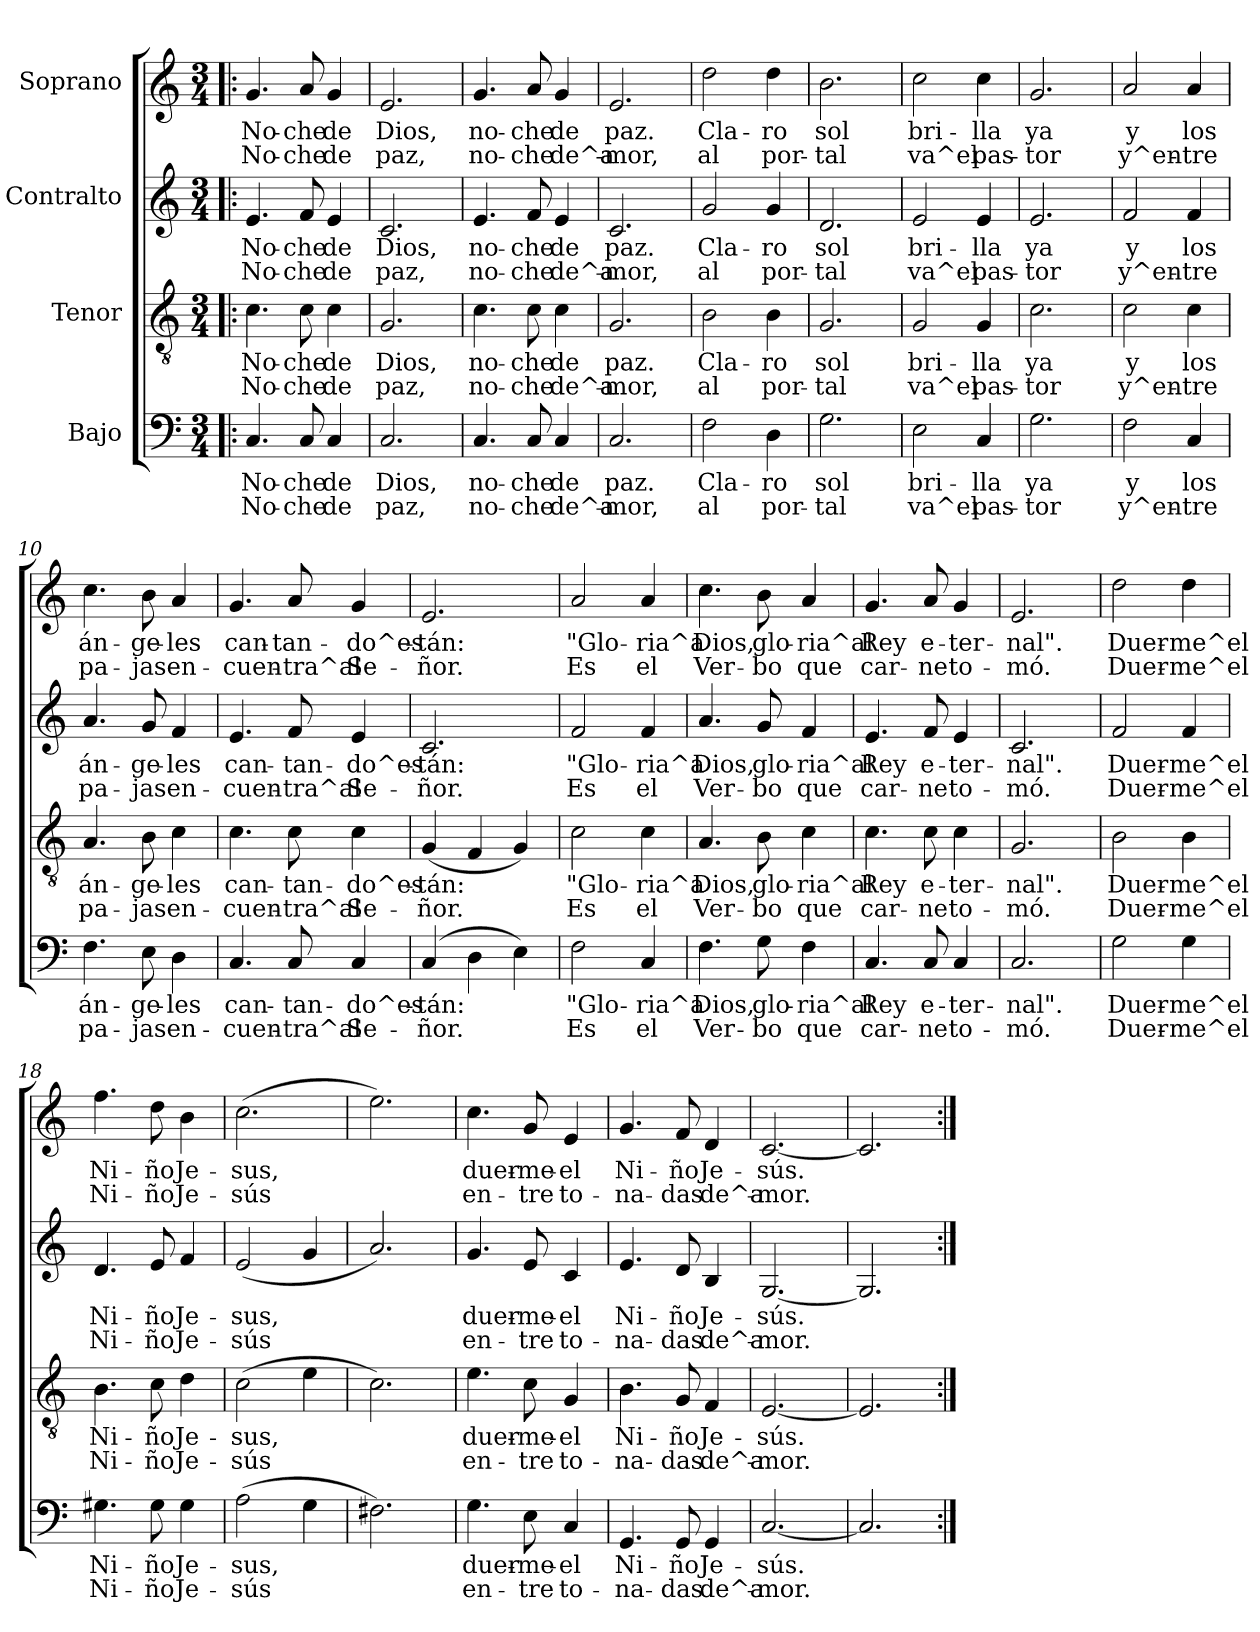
**kern	**text	**text	**kern	**text	**text	**kern	**text	**text	**kern	**text	**text
*part4	*part4	*part4	*part3	*part3	*part3	*part2	*part2	*part2	*part1	*part1	*part1
*staff4	*staff4	*staff4	*staff3	*staff3	*staff3	*staff2	*staff2	*staff2	*staff1	*staff1	*staff1
*I"Bajo	*	*	*I"Tenor	*	*	*I"Contralto	*	*	*I"Soprano	*	*
*clefF4	*	*	*clefGv2	*	*	*clefG2	*	*	*clefG2	*	*
*k[]	*	*	*k[]	*	*	*k[]	*	*	*k[]	*	*
*C:	*	*	*C:	*	*	*C:	*	*	*C:	*	*
*M3/4	*	*	*M3/4	*	*	*M3/4	*	*	*M3/4	*	*
=1!|:	=1!|:	=1!|:	=1!|:	=1!|:	=1!|:	=1!|:	=1!|:	=1!|:	=1!|:	=1!|:	=1!|:
!	!LO:LY:b	!LO:LY:b	!	!LO:LY:b	!LO:LY:b	!	!LO:LY:b	!LO:LY:b	!	!LO:LY:b	!LO:LY:b
4.C/	No-	No-	4.c\	No-	No-	4.e/	No-	No-	4.g/	No-	No-
!	!LO:LY:b	!LO:LY:b	!	!LO:LY:b	!LO:LY:b	!	!LO:LY:b	!LO:LY:b	!	!LO:LY:b	!LO:LY:b
8C/	-che	-che	8c\	-che	-che	8f/	-che	-che	8a/	-che	-che
!	!LO:LY:b	!LO:LY:b	!	!LO:LY:b	!LO:LY:b	!	!LO:LY:b	!LO:LY:b	!	!LO:LY:b	!LO:LY:b
4C/	de	de	4c\	de	de	4e/	de	de	4g/	de	de
=2	=2	=2	=2	=2	=2	=2	=2	=2	=2	=2	=2
!	!LO:LY:b	!LO:LY:b	!	!LO:LY:b	!LO:LY:b	!	!LO:LY:b	!LO:LY:b	!	!LO:LY:b	!LO:LY:b
2.C/	Dios,	paz,	2.G/	Dios,	paz,	2.c/	Dios,	paz,	2.e/	Dios,	paz,
=3	=3	=3	=3	=3	=3	=3	=3	=3	=3	=3	=3
!	!LO:LY:b	!LO:LY:b	!	!LO:LY:b	!LO:LY:b	!	!LO:LY:b	!LO:LY:b	!	!LO:LY:b	!LO:LY:b
4.C/	no-	no-	4.c\	no-	no-	4.e/	no-	no-	4.g/	no-	no-
!	!LO:LY:b	!LO:LY:b	!	!LO:LY:b	!LO:LY:b	!	!LO:LY:b	!LO:LY:b	!	!LO:LY:b	!LO:LY:b
8C/	-che	-che	8c\	-che	-che	8f/	-che	-che	8a/	-che	-che
!	!LO:LY:b	!LO:LY:b	!	!LO:LY:b	!LO:LY:b	!	!LO:LY:b	!LO:LY:b	!	!LO:LY:b	!LO:LY:b
4C/	de	de^a-	4c\	de	de^a-	4e/	de	de^a-	4g/	de	de^a-
=4	=4	=4	=4	=4	=4	=4	=4	=4	=4	=4	=4
!	!LO:LY:b	!LO:LY:b	!	!LO:LY:b	!LO:LY:b	!	!LO:LY:b	!LO:LY:b	!	!LO:LY:b	!LO:LY:b
2.C/	paz.	-mor,	2.G/	paz.	-mor,	2.c/	paz.	-mor,	2.e/	paz.	-mor,
=5	=5	=5	=5	=5	=5	=5	=5	=5	=5	=5	=5
!	!LO:LY:b	!LO:LY:b	!	!LO:LY:b	!LO:LY:b	!	!LO:LY:b	!LO:LY:b	!	!LO:LY:b	!LO:LY:b
2F\	Cla-	al	2B\	Cla-	al	2g/	Cla-	al	2dd\	Cla-	al
!	!LO:LY:b	!LO:LY:b	!	!LO:LY:b	!LO:LY:b	!	!LO:LY:b	!LO:LY:b	!	!LO:LY:b	!LO:LY:b
4D\	-ro	por-	4B\	-ro	por-	4g/	-ro	por-	4dd\	-ro	por-
=6	=6	=6	=6	=6	=6	=6	=6	=6	=6	=6	=6
!	!LO:LY:b	!LO:LY:b	!	!LO:LY:b	!LO:LY:b	!	!LO:LY:b	!LO:LY:b	!	!LO:LY:b	!LO:LY:b
2.G\	sol	-tal	2.G/	sol	-tal	2.d/	sol	-tal	2.b\	sol	-tal
=7	=7	=7	=7	=7	=7	=7	=7	=7	=7	=7	=7
!	!LO:LY:b	!LO:LY:b	!	!LO:LY:b	!LO:LY:b	!	!LO:LY:b	!LO:LY:b	!	!LO:LY:b	!LO:LY:b
2E\	bri-	va^el	2G/	bri-	va^el	2e/	bri-	va^el	2cc\	bri-	va^el
!	!LO:LY:b	!LO:LY:b	!	!LO:LY:b	!LO:LY:b	!	!LO:LY:b	!LO:LY:b	!	!LO:LY:b	!LO:LY:b
4C/	-lla	pas-	4G/	-lla	pas-	4e/	-lla	pas-	4cc\	-lla	pas-
=8	=8	=8	=8	=8	=8	=8	=8	=8	=8	=8	=8
!	!LO:LY:b	!LO:LY:b	!	!LO:LY:b	!LO:LY:b	!	!LO:LY:b	!LO:LY:b	!	!LO:LY:b	!LO:LY:b
2.G\	ya	-tor	2.c\	ya	-tor	2.e/	ya	-tor	2.g/	ya	-tor
!!LO:LB:g=z
=9	=9	=9	=9	=9	=9	=9	=9	=9	=9	=9	=9
!	!LO:LY:b	!LO:LY:b	!	!LO:LY:b	!LO:LY:b	!	!LO:LY:b	!LO:LY:b	!	!LO:LY:b	!LO:LY:b
2F\	y	y^en-	2c\	y	y^en-	2f/	y	y^en-	2a/	y	y^en-
!	!LO:LY:b	!LO:LY:b	!	!LO:LY:b	!LO:LY:b	!	!LO:LY:b	!LO:LY:b	!	!LO:LY:b	!LO:LY:b
4C/	los	-tre	4c\	los	-tre	4f/	los	-tre	4a/	los	-tre
=10	=10	=10	=10	=10	=10	=10	=10	=10	=10	=10	=10
!	!LO:LY:b	!LO:LY:b	!	!LO:LY:b	!LO:LY:b	!	!LO:LY:b	!LO:LY:b	!	!LO:LY:b	!LO:LY:b
4.F\	án-	pa-	4.A/	án-	pa-	4.a/	án-	pa-	4.cc\	án-	pa-
!	!LO:LY:b	!LO:LY:b	!	!LO:LY:b	!LO:LY:b	!	!LO:LY:b	!LO:LY:b	!	!LO:LY:b	!LO:LY:b
8E\	-ge-	-jas	8B\	-ge-	-jas	8g/	-ge-	-jas	8b\	-ge-	-jas
!	!LO:LY:b	!LO:LY:b	!	!LO:LY:b	!LO:LY:b	!	!LO:LY:b	!LO:LY:b	!	!LO:LY:b	!LO:LY:b
4D\	-les	en-	4c\	-les	en-	4f/	-les	en-	4a/	-les	en-
=11	=11	=11	=11	=11	=11	=11	=11	=11	=11	=11	=11
!	!LO:LY:b	!LO:LY:b	!	!LO:LY:b	!LO:LY:b	!	!LO:LY:b	!LO:LY:b	!	!LO:LY:b	!LO:LY:b
4.C/	can-	-cuen-	4.c\	can-	-cuen-	4.e/	can-	-cuen-	4.g/	can-	-cuen-
!	!LO:LY:b	!LO:LY:b	!	!LO:LY:b	!LO:LY:b	!	!LO:LY:b	!LO:LY:b	!	!LO:LY:b	!LO:LY:b
8C/	-tan-	-tra^al	8c\	-tan-	-tra^al	8f/	-tan-	-tra^al	8a/	-tan-	-tra^al
!	!LO:LY:b	!LO:LY:b	!	!LO:LY:b	!LO:LY:b	!	!LO:LY:b	!LO:LY:b	!	!LO:LY:b	!LO:LY:b
4C/	-do^es-	Se-	4c\	-do^es-	Se-	4e/	-do^es-	Se-	4g/	-do^es-	Se-
=12	=12	=12	=12	=12	=12	=12	=12	=12	=12	=12	=12
!	!LO:LY:b	!LO:LY:b	!	!LO:LY:b	!LO:LY:b	!	!LO:LY:b	!LO:LY:b	!	!LO:LY:b	!LO:LY:b
(4C/	-tán:	-ñor.	(<4G/	-tán:	-ñor.	2.c/	-tán:	-ñor.	2.e/	-tán:	-ñor.
4D\	.	.	4F/	.	.	.	.	.	.	.	.
4E\)	.	.	4G/)	.	.	.	.	.	.	.	.
=13	=13	=13	=13	=13	=13	=13	=13	=13	=13	=13	=13
!	!LO:LY:b	!LO:LY:b	!	!LO:LY:b	!LO:LY:b	!	!LO:LY:b	!LO:LY:b	!	!LO:LY:b	!LO:LY:b
2F\	"Glo-	Es	2c\	"Glo-	Es	2f/	"Glo-	Es	2a/	"Glo-	Es
!	!LO:LY:b	!LO:LY:b	!	!LO:LY:b	!LO:LY:b	!	!LO:LY:b	!LO:LY:b	!	!LO:LY:b	!LO:LY:b
4C/	-ria^a	el	4c\	-ria^a	el	4f/	-ria^a	el	4a/	-ria^a	el
=14	=14	=14	=14	=14	=14	=14	=14	=14	=14	=14	=14
!	!LO:LY:b	!LO:LY:b	!	!LO:LY:b	!LO:LY:b	!	!LO:LY:b	!LO:LY:b	!	!LO:LY:b	!LO:LY:b
4.F\	Dios,	Ver-	4.A/	Dios,	Ver-	4.a/	Dios,	Ver-	4.cc\	Dios,	Ver-
!	!LO:LY:b	!LO:LY:b	!	!LO:LY:b	!LO:LY:b	!	!LO:LY:b	!LO:LY:b	!	!LO:LY:b	!LO:LY:b
8G\	glo-	-bo	8B\	glo-	-bo	8g/	glo-	-bo	8b\	glo-	-bo
!	!LO:LY:b	!LO:LY:b	!	!LO:LY:b	!LO:LY:b	!	!LO:LY:b	!LO:LY:b	!	!LO:LY:b	!LO:LY:b
4F\	-ria^al	que	4c\	-ria^al	que	4f/	-ria^al	que	4a/	-ria^al	que
=15	=15	=15	=15	=15	=15	=15	=15	=15	=15	=15	=15
!	!LO:LY:b	!LO:LY:b	!	!LO:LY:b	!LO:LY:b	!	!LO:LY:b	!LO:LY:b	!	!LO:LY:b	!LO:LY:b
4.C/	Rey	car-	4.c\	Rey	car-	4.e/	Rey	car-	4.g/	Rey	car-
!	!LO:LY:b	!LO:LY:b	!	!LO:LY:b	!LO:LY:b	!	!LO:LY:b	!LO:LY:b	!	!LO:LY:b	!LO:LY:b
8C/	e-	-ne	8c\	e-	-ne	8f/	e-	-ne	8a/	e-	-ne
!	!LO:LY:b	!LO:LY:b	!	!LO:LY:b	!LO:LY:b	!	!LO:LY:b	!LO:LY:b	!	!LO:LY:b	!LO:LY:b
4C/	-ter-	to-	4c\	-ter-	to-	4e/	-ter-	to-	4g/	-ter-	to-
=16	=16	=16	=16	=16	=16	=16	=16	=16	=16	=16	=16
!	!LO:LY:b	!LO:LY:b	!	!LO:LY:b	!LO:LY:b	!	!LO:LY:b	!LO:LY:b	!	!LO:LY:b	!LO:LY:b
2.C/	-nal".	-mó.	2.G/	-nal".	-mó.	2.c/	-nal".	-mó.	2.e/	-nal".	-mó.
!!LO:PB:g=z
=17	=17	=17	=17	=17	=17	=17	=17	=17	=17	=17	=17
!	!LO:LY:b	!LO:LY:b	!	!LO:LY:b	!LO:LY:b	!	!LO:LY:b	!LO:LY:b	!	!LO:LY:b	!LO:LY:b
2G\	Duer-	Duer-	2B\	Duer-	Duer-	2f/	Duer-	Duer-	2dd\	Duer-	Duer-
!	!LO:LY:b	!LO:LY:b	!	!LO:LY:b	!LO:LY:b	!	!LO:LY:b	!LO:LY:b	!	!LO:LY:b	!LO:LY:b
4G\	-me^el	-me^el	4B\	-me^el	-me^el	4f/	-me^el	-me^el	4dd\	-me^el	-me^el
=18	=18	=18	=18	=18	=18	=18	=18	=18	=18	=18	=18
!	!LO:LY:b	!LO:LY:b	!	!LO:LY:b	!LO:LY:b	!	!LO:LY:b	!LO:LY:b	!	!LO:LY:b	!LO:LY:b
4.G#X\	Ni-	Ni-	4.B\	Ni-	Ni-	4.d/	Ni-	Ni-	4.ff\	Ni-	Ni-
!	!LO:LY:b	!LO:LY:b	!	!LO:LY:b	!LO:LY:b	!	!LO:LY:b	!LO:LY:b	!	!LO:LY:b	!LO:LY:b
8G#\	-ño	-ño	8c\	-ño	-ño	8e/	-ño	-ño	8dd\	-ño	-ño
!	!LO:LY:b	!LO:LY:b	!	!LO:LY:b	!LO:LY:b	!	!LO:LY:b	!LO:LY:b	!	!LO:LY:b	!LO:LY:b
4G#\	Je-	Je-	4d\	Je-	Je-	4f/	Je-	Je-	4b\	Je-	Je-
=19	=19	=19	=19	=19	=19	=19	=19	=19	=19	=19	=19
!	!LO:LY:b	!LO:LY:b	!	!LO:LY:b	!LO:LY:b	!	!LO:LY:b	!LO:LY:b	!	!LO:LY:b	!LO:LY:b
(>2A\	-sus,	-sús	(>2c\	-sus,	-sús	(<2e/	-sus,	-sús	(>2.cc\	-sus,	-sús
4G\	.	.	4e\	.	.	4g/	.	.	.	.	.
=20	=20	=20	=20	=20	=20	=20	=20	=20	=20	=20	=20
2.F#X\)	.	.	2.c\)	.	.	2.a/)	.	.	2.ee\)	.	.
=21	=21	=21	=21	=21	=21	=21	=21	=21	=21	=21	=21
!	!LO:LY:b	!LO:LY:b	!	!LO:LY:b	!LO:LY:b	!	!LO:LY:b	!LO:LY:b	!	!LO:LY:b	!LO:LY:b
4.G\	duer-	en-	4.e\	duer-	en-	4.g/	duer-	en-	4.cc\	duer-	en-
!	!LO:LY:b	!LO:LY:b	!	!LO:LY:b	!LO:LY:b	!	!LO:LY:b	!LO:LY:b	!	!LO:LY:b	!LO:LY:b
8E\	-me-	-tre	8c\	-me-	-tre	8e/	-me-	-tre	8g/	-me-	-tre
!	!LO:LY:b	!LO:LY:b	!	!LO:LY:b	!LO:LY:b	!	!LO:LY:b	!LO:LY:b	!	!LO:LY:b	!LO:LY:b
4C/	-el	to-	4G/	-el	to-	4c/	-el	to-	4e/	-el	to-
=22	=22	=22	=22	=22	=22	=22	=22	=22	=22	=22	=22
!	!LO:LY:b	!LO:LY:b	!	!LO:LY:b	!LO:LY:b	!	!LO:LY:b	!LO:LY:b	!	!LO:LY:b	!LO:LY:b
4.GG/	Ni-	-na-	4.B\	Ni-	-na-	4.e/	Ni-	-na-	4.g/	Ni-	-na-
!	!LO:LY:b	!LO:LY:b	!	!LO:LY:b	!LO:LY:b	!	!LO:LY:b	!LO:LY:b	!	!LO:LY:b	!LO:LY:b
8GG/	-ño	-das	8G/	-ño	-das	8d/	-ño	-das	8f/	-ño	-das
!	!LO:LY:b	!LO:LY:b	!	!LO:LY:b	!LO:LY:b	!	!LO:LY:b	!LO:LY:b	!	!LO:LY:b	!LO:LY:b
4GG/	Je-	de^a-	4F/	Je-	de^a-	4B/	Je-	de^a-	4d/	Je-	de^a-
=23	=23	=23	=23	=23	=23	=23	=23	=23	=23	=23	=23
!	!LO:LY:b	!LO:LY:b	!	!LO:LY:b	!LO:LY:b	!	!LO:LY:b	!LO:LY:b	!	!LO:LY:b	!LO:LY:b
[<2.C/	-sús.	-mor.	[<2.E/	-sús.	-mor.	[<2.G/	-sús.	-mor.	[<2.c/	-sús.	-mor.
=24	=24	=24	=24	=24	=24	=24	=24	=24	=24	=24	=24
2.C/]	.	.	2.E/]	.	.	2.G/]	.	.	2.c/]	.	.
=:|!	=:|!	=:|!	=:|!	=:|!	=:|!	=:|!	=:|!	=:|!	=:|!	=:|!	=:|!
*-	*-	*-	*-	*-	*-	*-	*-	*-	*-	*-	*-
